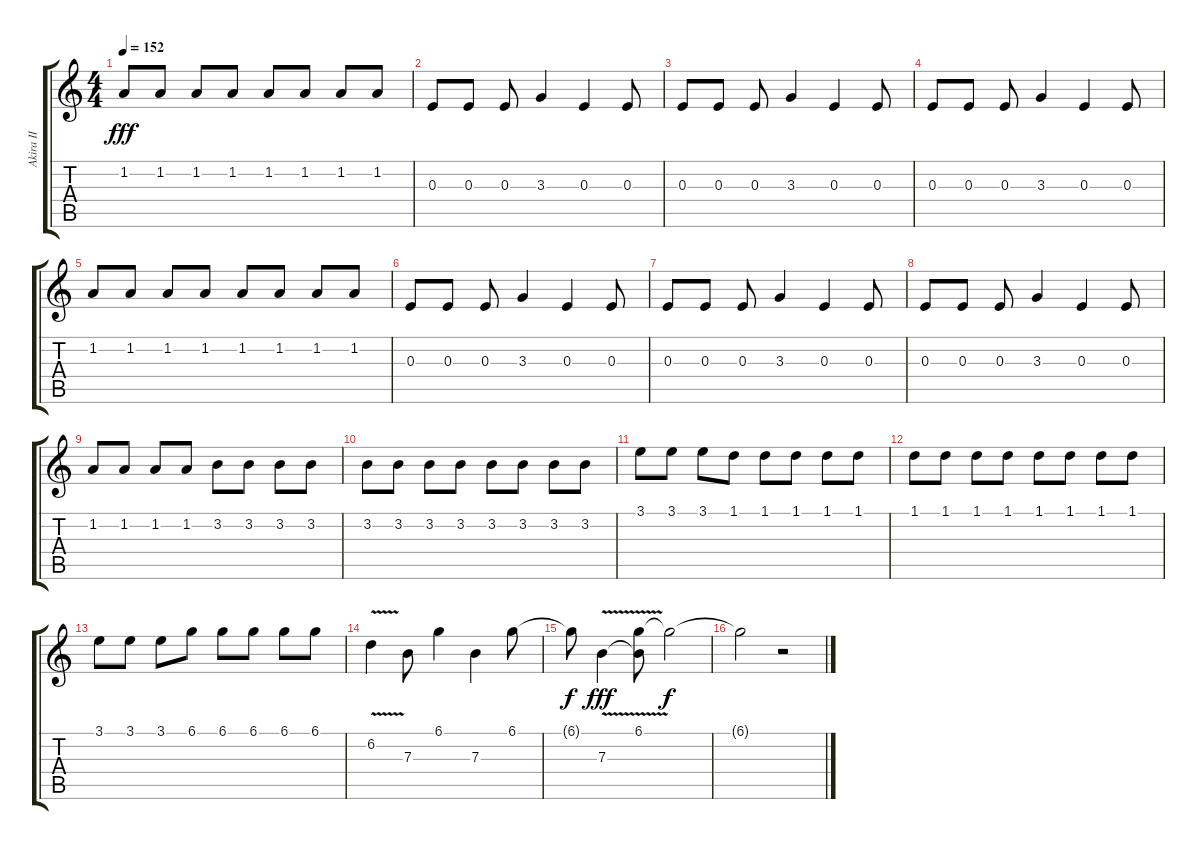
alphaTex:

\track ("Akira II" "Akira II") {instrument electricguitarclean}
\staff {score tabs}
\tuning (Db4 Ab3 E3 B2 Gb2 B1) {hide}
\ts (4 4)
\tempo 152
\clef g2
\ks c
1.2.8{dy fff} 1.2.8 1.2.8 1.2.8 1.2.8 1.2.8 1.2.8 1.2.8 |
0.3.8 0.3.8 0.3.8 3.3.4 0.3.4 0.3.8 |
0.3.8 0.3.8 0.3.8 3.3.4 0.3.4 0.3.8 |
0.3.8 0.3.8 0.3.8 3.3.4 0.3.4 0.3.8 |
1.2.8 1.2.8 1.2.8 1.2.8 1.2.8 1.2.8 1.2.8 1.2.8 |
0.3.8 0.3.8 0.3.8 3.3.4 0.3.4 0.3.8 |
0.3.8 0.3.8 0.3.8 3.3.4 0.3.4 0.3.8 |
0.3.8 0.3.8 0.3.8 3.3.4 0.3.4 0.3.8 |
1.2.8 1.2.8 1.2.8 1.2.8 3.2.8 3.2.8 3.2.8 3.2.8 |
3.2.8 3.2.8 3.2.8 3.2.8 3.2.8 3.2.8 3.2.8 3.2.8 |
3.1.8 3.1.8 3.1.8 1.1.8 1.1.8 1.1.8 1.1.8 1.1.8 |
1.1.8 1.1.8 1.1.8 1.1.8 1.1.8 1.1.8 1.1.8 1.1.8 |
3.1.8 3.1.8 3.1.8 6.1.8 6.1.8 6.1.8 6.1.8 6.1.8 |
6.2{v}.4 7.3.8 6.1.4 7.3.4 6.1.8 |
6.1{t}.8{dy f} 7.3{v}.4{dy fff} (6.1 7.3{t}).8 6.1{t}.2{dy f} |
6.1{t}.2 r.2
